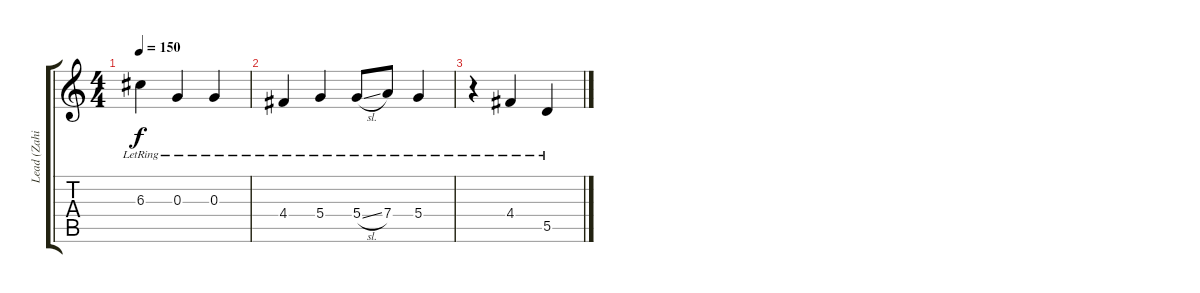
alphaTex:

\track ("Lead (Zahid)" "Lead (Zahi") {instrument acousticguitarsteel}
\staff {score tabs}
\tuning (E4 B3 G3 D3 A2 E2) {hide}
\ts (4 4)
\tempo 150
\clef g2
\ks c
6.3{lr}.4{dy f} 0.3{lr}.4 0.3{lr}.4 |
4.4{lr}.4 5.4{lr}.4 5.4{sl lr}.8 7.4{lr}.8 5.4{lr}.4 |
r.4 4.4{lr}.4 5.5{lr}.4
